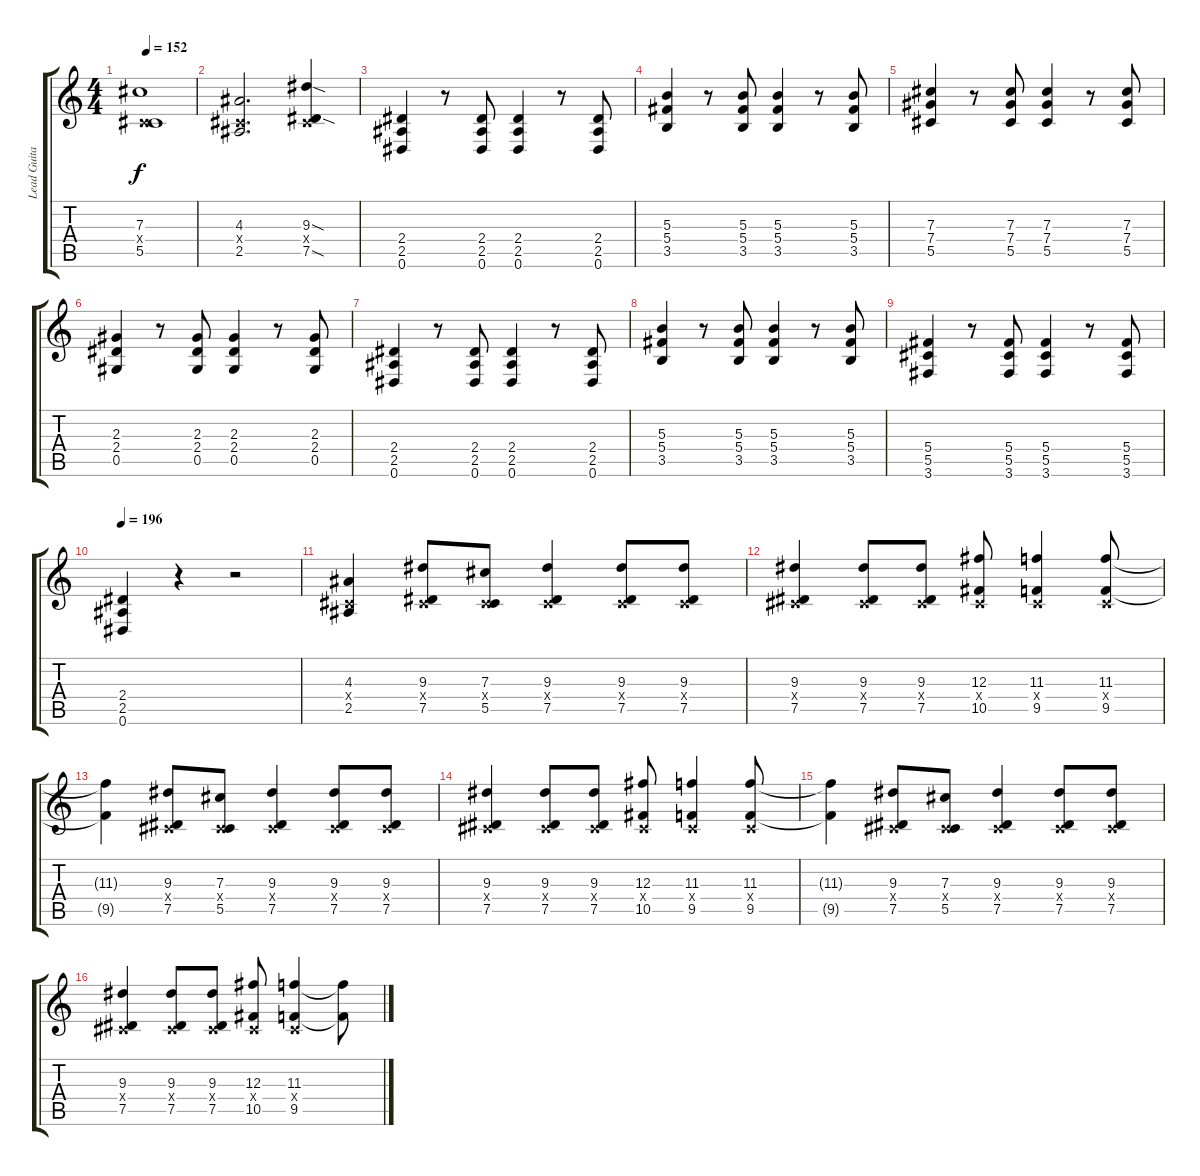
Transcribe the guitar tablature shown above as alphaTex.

\track ("Lead Guitar  " "Lead Guita") {instrument overdrivenguitar}
\staff {score tabs}
\tuning (Eb4 Bb3 Gb3 Db3 Ab2 Eb2) {hide}
\ts (4 4)
\tempo 152
\clef g2
\ks c
(7.3 0.4{x} 5.5).1{dy f} |
(4.3 0.4{x} 2.5).2{d} (9.3{sod} 0.4{x} 7.5{sod}).4 |
(2.4 2.5 0.6).4 r.8 (2.4 2.5 0.6).8 (2.4 2.5 0.6).4 r.8 (2.4 2.5 0.6).8 |
(5.3 5.4 3.5).4 r.8 (5.3 5.4 3.5).8 (5.3 5.4 3.5).4 r.8 (5.3 5.4 3.5).8 |
(7.3 7.4 5.5).4 r.8 (7.3 7.4 5.5).8 (7.3 7.4 5.5).4 r.8 (7.3 7.4 5.5).8 |
(2.3 2.4 0.5).4 r.8 (2.3 2.4 0.5).8 (2.3 2.4 0.5).4 r.8 (2.3 2.4 0.5).8 |
(2.4 2.5 0.6).4 r.8 (2.4 2.5 0.6).8 (2.4 2.5 0.6).4 r.8 (2.4 2.5 0.6).8 |
(5.3 5.4 3.5).4 r.8 (5.3 5.4 3.5).8 (5.3 5.4 3.5).4 r.8 (5.3 5.4 3.5).8 |
(5.4 5.5 3.6).4 r.8 (5.4 5.5 3.6).8 (5.4 5.5 3.6).4 r.8 (5.4 5.5 3.6).8 |
\tempo 196
(2.4 2.5 0.6).4 r.4 r.2 |
(4.3 0.4{x} 2.5).4 (9.3 0.4{x} 7.5).8 (7.3 0.4{x} 5.5).8 (9.3 0.4{x} 7.5).4 (9.3 0.4{x} 7.5).8 (9.3 0.4{x} 7.5).8 |
(9.3 0.4{x} 7.5).4 (9.3 0.4{x} 7.5).8 (9.3 0.4{x} 7.5).8 (12.3 0.4{x} 10.5).8 (11.3 0.4{x} 9.5).4 (11.3 0.4{x} 9.5).8 |
(11.3{t} 9.5{t}).4 (9.3 0.4{x} 7.5).8 (7.3 0.4{x} 5.5).8 (9.3 0.4{x} 7.5).4 (9.3 0.4{x} 7.5).8 (9.3 0.4{x} 7.5).8 |
(9.3 0.4{x} 7.5).4 (9.3 0.4{x} 7.5).8 (9.3 0.4{x} 7.5).8 (12.3 0.4{x} 10.5).8 (11.3 0.4{x} 9.5).4 (11.3 0.4{x} 9.5).8 |
(11.3{t} 9.5{t}).4 (9.3 0.4{x} 7.5).8 (7.3 0.4{x} 5.5).8 (9.3 0.4{x} 7.5).4 (9.3 0.4{x} 7.5).8 (9.3 0.4{x} 7.5).8 |
(9.3 0.4{x} 7.5).4 (9.3 0.4{x} 7.5).8 (9.3 0.4{x} 7.5).8 (12.3 0.4{x} 10.5).8 (11.3 0.4{x} 9.5).4 (11.3{t} 9.5{t}).8
